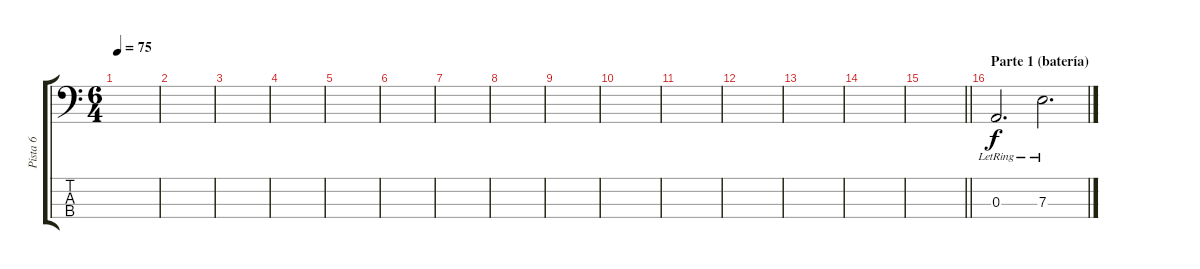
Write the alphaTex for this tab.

\track ("Pista 6" "Pista 6") {instrument electricbassfinger}
\staff {score tabs}
\tuning (G2 D2 A1 E1) {hide}
\ts (6 4)
\tempo 75
\clef f4
\ks c
|
|
|
|
|
|
|
|
|
|
|
|
|
|
\barLineRight lightlight
|
\section ("" "Parte 1 (batería)")
0.3{lr}.2{d} 7.3{lr}.2{d}
